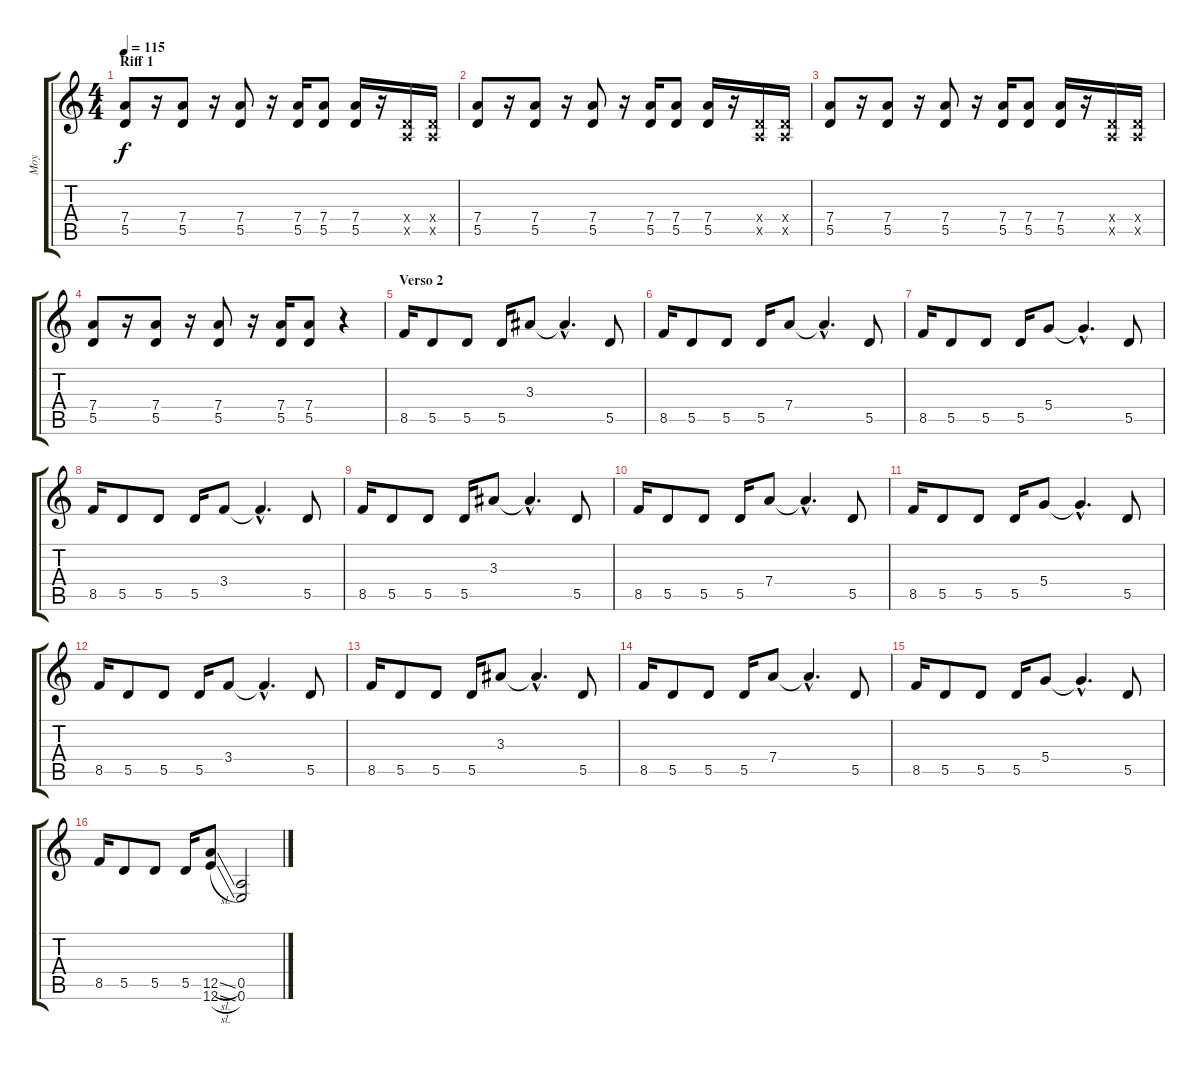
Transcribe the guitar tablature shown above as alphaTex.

\track ("Moy" "Moy") {instrument overdrivenguitar}
\staff {score tabs}
\tuning (E4 B3 G3 D3 A2 E2) {hide}
\ts (4 4)
\section ("" "Riff 1")
\tempo 115
\clef g2
\ks c
(7.4 5.5).8{dy f} r.16 (7.4 5.5).8 r.16 (7.4 5.5).8 r.16 (7.4 5.5).16 (7.4 5.5).8 (7.4 5.5).16 r.16 (0.4{x} 0.5{x}).16 (0.4{x} 0.5{x}).16 |
(7.4 5.5).8 r.16 (7.4 5.5).8 r.16 (7.4 5.5).8 r.16 (7.4 5.5).16 (7.4 5.5).8 (7.4 5.5).16 r.16 (0.4{x} 0.5{x}).16 (0.4{x} 0.5{x}).16 |
(7.4 5.5).8 r.16 (7.4 5.5).8 r.16 (7.4 5.5).8 r.16 (7.4 5.5).16 (7.4 5.5).8 (7.4 5.5).16 r.16 (0.4{x} 0.5{x}).16 (0.4{x} 0.5{x}).16 |
(7.4 5.5).8 r.16 (7.4 5.5).8 r.16 (7.4 5.5).8 r.16 (7.4 5.5).16 (7.4 5.5).8 r.4 |
\section ("" "Verso 2")
8.5.16{instrument distortionguitar} 5.5.8 5.5.8 5.5.16 3.3.8 3.3{hac t}.4{d} 5.5.8 |
8.5.16 5.5.8 5.5.8 5.5.16 7.4.8 7.4{hac t}.4{d} 5.5.8 |
8.5.16 5.5.8 5.5.8 5.5.16 5.4.8 5.4{hac t}.4{d} 5.5.8 |
8.5.16 5.5.8 5.5.8 5.5.16 3.4.8 3.4{hac t}.4{d} 5.5.8 |
8.5.16 5.5.8 5.5.8 5.5.16 3.3.8 3.3{hac t}.4{d} 5.5.8 |
8.5.16 5.5.8 5.5.8 5.5.16 7.4.8 7.4{hac t}.4{d} 5.5.8 |
8.5.16 5.5.8 5.5.8 5.5.16 5.4.8 5.4{hac t}.4{d} 5.5.8 |
8.5.16 5.5.8 5.5.8 5.5.16 3.4.8 3.4{hac t}.4{d} 5.5.8 |
8.5.16 5.5.8 5.5.8 5.5.16 3.3.8 3.3{hac t}.4{d} 5.5.8 |
8.5.16 5.5.8 5.5.8 5.5.16 7.4.8 7.4{hac t}.4{d} 5.5.8 |
8.5.16 5.5.8 5.5.8 5.5.16 5.4.8 5.4{hac t}.4{d} 5.5.8 |
8.5.16 5.5.8 5.5.8 5.5.16 (12.5{sl} 12.6{sl}).8 (0.5 0.6).2
